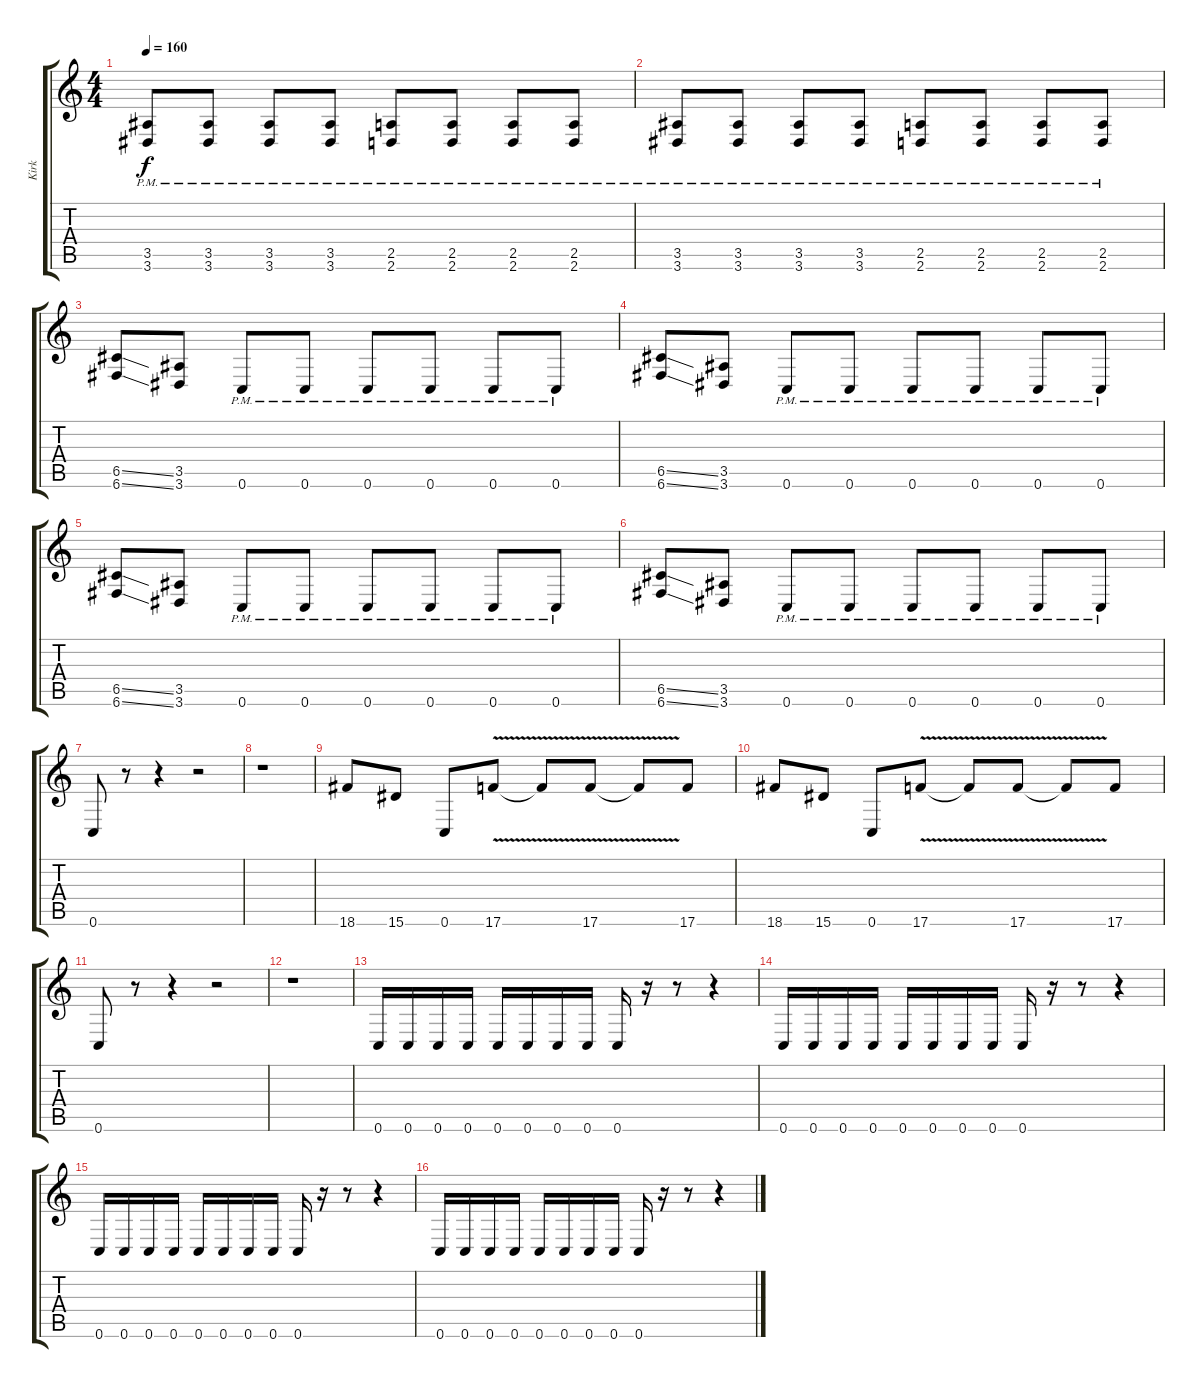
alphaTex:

\track ("Kirk" "Kirk") {instrument distortionguitar}
\staff {score tabs}
\tuning (D4 A3 F3 C3 G2 C2) {hide}
\ts (4 4)
\tempo 160
\clef g2
\ks c
(3.5{pm} 3.6{pm}).8{dy f} (3.5{pm} 3.6{pm}).8 (3.5{pm} 3.6{pm}).8 (3.5{pm} 3.6{pm}).8 (2.5{pm} 2.6{pm}).8 (2.5{pm} 2.6{pm}).8 (2.5{pm} 2.6{pm}).8 (2.5{pm} 2.6{pm}).8 |
(3.5{pm} 3.6{pm}).8 (3.5{pm} 3.6{pm}).8 (3.5{pm} 3.6{pm}).8 (3.5{pm} 3.6{pm}).8 (2.5{pm} 2.6{pm}).8 (2.5{pm} 2.6{pm}).8 (2.5{pm} 2.6{pm}).8 (2.5{pm} 2.6{pm}).8 |
(6.5{ss} 6.6{ss}).8 (3.5 3.6).8 0.6{pm}.8 0.6{pm}.8 0.6{pm}.8 0.6{pm}.8 0.6{pm}.8 0.6{pm}.8 |
(6.5{ss} 6.6{ss}).8 (3.5 3.6).8 0.6{pm}.8 0.6{pm}.8 0.6{pm}.8 0.6{pm}.8 0.6{pm}.8 0.6{pm}.8 |
(6.5{ss} 6.6{ss}).8 (3.5 3.6).8 0.6{pm}.8 0.6{pm}.8 0.6{pm}.8 0.6{pm}.8 0.6{pm}.8 0.6{pm}.8 |
(6.5{ss} 6.6{ss}).8 (3.5 3.6).8 0.6{pm}.8 0.6{pm}.8 0.6{pm}.8 0.6{pm}.8 0.6{pm}.8 0.6{pm}.8 |
0.6.8 r.8 r.4 r.2 |
r.1 |
18.6.8{instrument distortionguitar} 15.6.8 0.6.8 17.6{v}.8 17.6{t}.8 17.6{v}.8 17.6{t}.8 17.6.8 |
18.6.8 15.6.8 0.6.8 17.6{v}.8 17.6{t}.8 17.6{v}.8 17.6{t}.8 17.6.8 |
0.6.8 r.8 r.4 r.2 |
r.1 |
0.6.16 0.6.16 0.6.16 0.6.16 0.6.16 0.6.16 0.6.16 0.6.16 0.6.16 r.16 r.8 r.4 |
0.6.16 0.6.16 0.6.16 0.6.16 0.6.16 0.6.16 0.6.16 0.6.16 0.6.16 r.16 r.8 r.4 |
0.6.16 0.6.16 0.6.16 0.6.16 0.6.16 0.6.16 0.6.16 0.6.16 0.6.16 r.16 r.8 r.4 |
0.6.16 0.6.16 0.6.16 0.6.16 0.6.16 0.6.16 0.6.16 0.6.16 0.6.16 r.16 r.8 r.4
